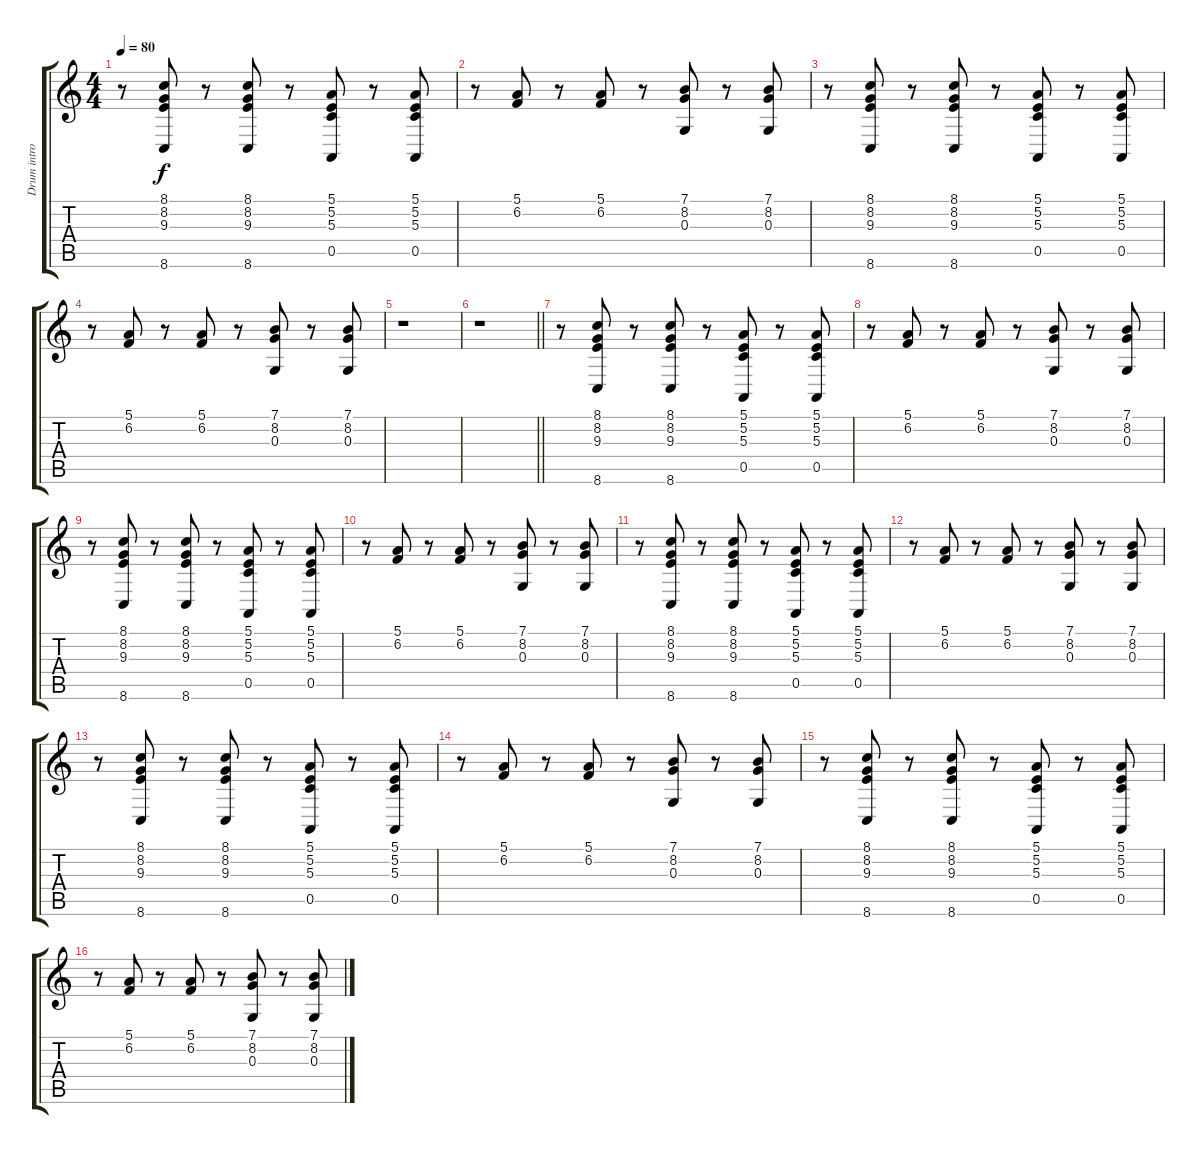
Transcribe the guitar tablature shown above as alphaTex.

\track ("Drum intro and Piano" "Drum intro") {instrument electricpiano1}
\staff {score tabs}
\tuning (E4 B3 G3 D3 A2 E2) {hide}
\ts (4 4)
\tempo 80
\clef g2
\ks c
r.8{dy f} (8.1 8.2 9.3 8.6).8 r.8 (8.1 8.2 9.3 8.6).8 r.8 (5.1 5.2 5.3 0.5).8 r.8 (5.1 5.2 5.3 0.5).8 |
r.8 (5.1 6.2).8 r.8 (5.1 6.2).8 r.8 (7.1 8.2 0.3).8 r.8 (7.1 8.2 0.3).8 |
r.8 (8.1 8.2 9.3 8.6).8 r.8 (8.1 8.2 9.3 8.6).8 r.8 (5.1 5.2 5.3 0.5).8 r.8 (5.1 5.2 5.3 0.5).8 |
r.8 (5.1 6.2).8 r.8 (5.1 6.2).8 r.8 (7.1 8.2 0.3).8 r.8 (7.1 8.2 0.3).8 |
r.1 |
\barLineRight lightlight
r.1 |
r.8 (8.1 8.2 9.3 8.6).8 r.8 (8.1 8.2 9.3 8.6).8 r.8 (5.1 5.2 5.3 0.5).8 r.8 (5.1 5.2 5.3 0.5).8 |
r.8 (5.1 6.2).8 r.8 (5.1 6.2).8 r.8 (7.1 8.2 0.3).8 r.8 (7.1 8.2 0.3).8 |
r.8 (8.1 8.2 9.3 8.6).8 r.8 (8.1 8.2 9.3 8.6).8 r.8 (5.1 5.2 5.3 0.5).8 r.8 (5.1 5.2 5.3 0.5).8 |
r.8 (5.1 6.2).8 r.8 (5.1 6.2).8 r.8 (7.1 8.2 0.3).8 r.8 (7.1 8.2 0.3).8 |
r.8 (8.1 8.2 9.3 8.6).8 r.8 (8.1 8.2 9.3 8.6).8 r.8 (5.1 5.2 5.3 0.5).8 r.8 (5.1 5.2 5.3 0.5).8 |
r.8 (5.1 6.2).8 r.8 (5.1 6.2).8 r.8 (7.1 8.2 0.3).8 r.8 (7.1 8.2 0.3).8 |
r.8 (8.1 8.2 9.3 8.6).8 r.8 (8.1 8.2 9.3 8.6).8 r.8 (5.1 5.2 5.3 0.5).8 r.8 (5.1 5.2 5.3 0.5).8 |
r.8 (5.1 6.2).8 r.8 (5.1 6.2).8 r.8 (7.1 8.2 0.3).8 r.8 (7.1 8.2 0.3).8 |
r.8 (8.1 8.2 9.3 8.6).8 r.8 (8.1 8.2 9.3 8.6).8 r.8 (5.1 5.2 5.3 0.5).8 r.8 (5.1 5.2 5.3 0.5).8 |
r.8 (5.1 6.2).8 r.8 (5.1 6.2).8 r.8 (7.1 8.2 0.3).8 r.8 (7.1 8.2 0.3).8
